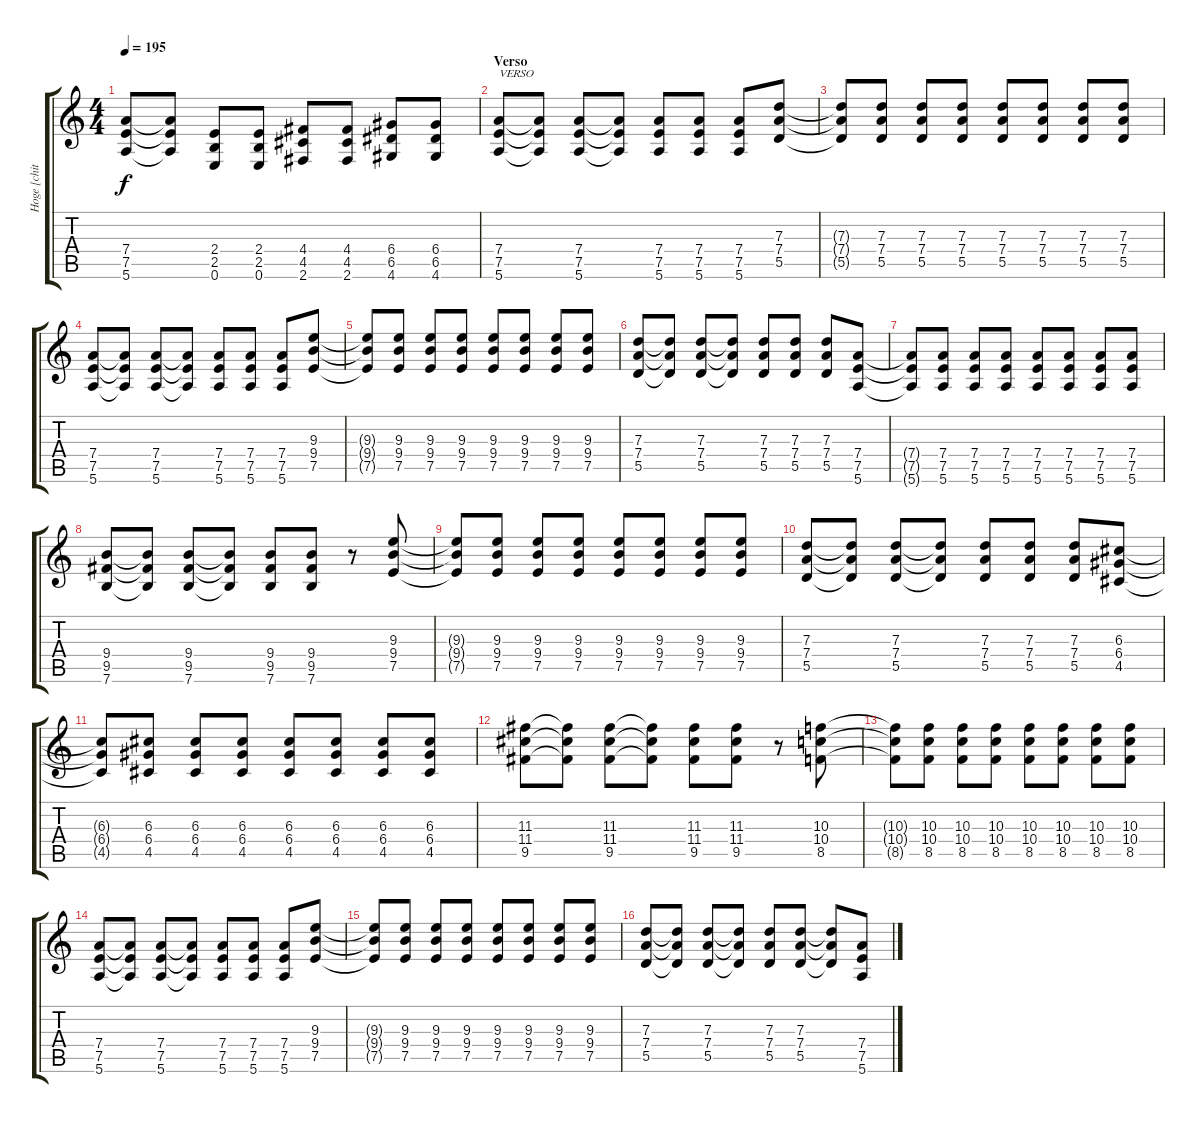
\track ("Hoge [chitarra]" "Hoge [chit") {instrument overdrivenguitar}
\staff {score tabs}
\tuning (E4 B3 G3 D3 A2 E2) {hide}
\ts (4 4)
\tempo 195
\clef g2
\ks c
(7.4{t} 7.5{t} 5.6{t}).8{dy f} (7.4{t} 7.5{t} 5.6{t}).8 (2.4 2.5 0.6).8 (2.4 2.5 0.6).8 (4.4 4.5 2.6).8 (4.4 4.5 2.6).8 (6.4 6.5 4.6).8 (6.4 6.5 4.6).8 |
\section ("" "Verso")
(7.4 7.5 5.6).8{txt "VERSO"} (7.4{t} 7.5{t} 5.6{t}).8 (7.4 7.5 5.6).8 (7.4{t} 7.5{t} 5.6{t}).8 (7.4 7.5 5.6).8 (7.4 7.5 5.6).8 (7.4 7.5 5.6).8 (7.3 7.4 5.5).8 |
(7.3{t} 7.4{t} 5.5{t}).8 (7.3 7.4 5.5).8 (7.3 7.4 5.5).8 (7.3 7.4 5.5).8 (7.3 7.4 5.5).8 (7.3 7.4 5.5).8 (7.3 7.4 5.5).8 (7.3 7.4 5.5).8 |
(7.4 7.5 5.6).8 (7.4{t} 7.5{t} 5.6{t}).8 (7.4 7.5 5.6).8 (7.4{t} 7.5{t} 5.6{t}).8 (7.4 7.5 5.6).8 (7.4 7.5 5.6).8 (7.4 7.5 5.6).8 (9.3 9.4 7.5).8 |
(9.3{t} 9.4{t} 7.5{t}).8 (9.3 9.4 7.5).8 (9.3 9.4 7.5).8 (9.3 9.4 7.5).8 (9.3 9.4 7.5).8 (9.3 9.4 7.5).8 (9.3 9.4 7.5).8 (9.3 9.4 7.5).8 |
(7.3 7.4 5.5).8 (7.3{t} 7.4{t} 5.5{t}).8 (7.3 7.4 5.5).8 (7.3{t} 7.4{t} 5.5{t}).8 (7.3 7.4 5.5).8 (7.3 7.4 5.5).8 (7.3 7.4 5.5).8 (7.4 7.5 5.6).8 |
(7.4{t} 7.5{t} 5.6{t}).8 (7.4 7.5 5.6).8 (7.4 7.5 5.6).8 (7.4 7.5 5.6).8 (7.4 7.5 5.6).8 (7.4 7.5 5.6).8 (7.4 7.5 5.6).8 (7.4 7.5 5.6).8 |
(9.4 9.5 7.6).8 (9.4{t} 9.5{t} 7.6{t}).8 (9.4 9.5 7.6).8 (9.4{t} 9.5{t} 7.6{t}).8 (9.4 9.5 7.6).8 (9.4 9.5 7.6).8 r.8 (9.3 9.4 7.5).8 |
(9.3{t} 9.4{t} 7.5{t}).8 (9.3 9.4 7.5).8 (9.3 9.4 7.5).8 (9.3 9.4 7.5).8 (9.3 9.4 7.5).8 (9.3 9.4 7.5).8 (9.3 9.4 7.5).8 (9.3 9.4 7.5).8 |
(7.3 7.4 5.5).8 (7.3{t} 7.4{t} 5.5{t}).8 (7.3 7.4 5.5).8 (7.3{t} 7.4{t} 5.5{t}).8 (7.3 7.4 5.5).8 (7.3 7.4 5.5).8 (7.3 7.4 5.5).8 (6.3 6.4 4.5).8 |
(6.3{t} 6.4{t} 4.5{t}).8 (6.3 6.4 4.5).8 (6.3 6.4 4.5).8 (6.3 6.4 4.5).8 (6.3 6.4 4.5).8 (6.3 6.4 4.5).8 (6.3 6.4 4.5).8 (6.3 6.4 4.5).8 |
(11.3 11.4 9.5).8 (11.3{t} 11.4{t} 9.5{t}).8 (11.3 11.4 9.5).8 (11.3{t} 11.4{t} 9.5{t}).8 (11.3 11.4 9.5).8 (11.3 11.4 9.5).8 r.8 (10.3 10.4 8.5).8 |
(10.3{t} 10.4{t} 8.5{t}).8 (10.3 10.4 8.5).8 (10.3 10.4 8.5).8 (10.3 10.4 8.5).8 (10.3 10.4 8.5).8 (10.3 10.4 8.5).8 (10.3 10.4 8.5).8 (10.3 10.4 8.5).8 |
(7.4 7.5 5.6).8 (7.4{t} 7.5{t} 5.6{t}).8 (7.4 7.5 5.6).8 (7.4{t} 7.5{t} 5.6{t}).8 (7.4 7.5 5.6).8 (7.4 7.5 5.6).8 (7.4 7.5 5.6).8 (9.3 9.4 7.5).8 |
(9.3{t} 9.4{t} 7.5{t}).8 (9.3 9.4 7.5).8 (9.3 9.4 7.5).8 (9.3 9.4 7.5).8 (9.3 9.4 7.5).8 (9.3 9.4 7.5).8 (9.3 9.4 7.5).8 (9.3 9.4 7.5).8 |
(7.3 7.4 5.5).8 (7.3{t} 7.4{t} 5.5{t}).8 (7.3 7.4 5.5).8 (7.3{t} 7.4{t} 5.5{t}).8 (7.3 7.4 5.5).8 (7.3 7.4 5.5).8 (7.3{t} 7.4{t} 5.5{t}).8 (7.4 7.5 5.6).8
